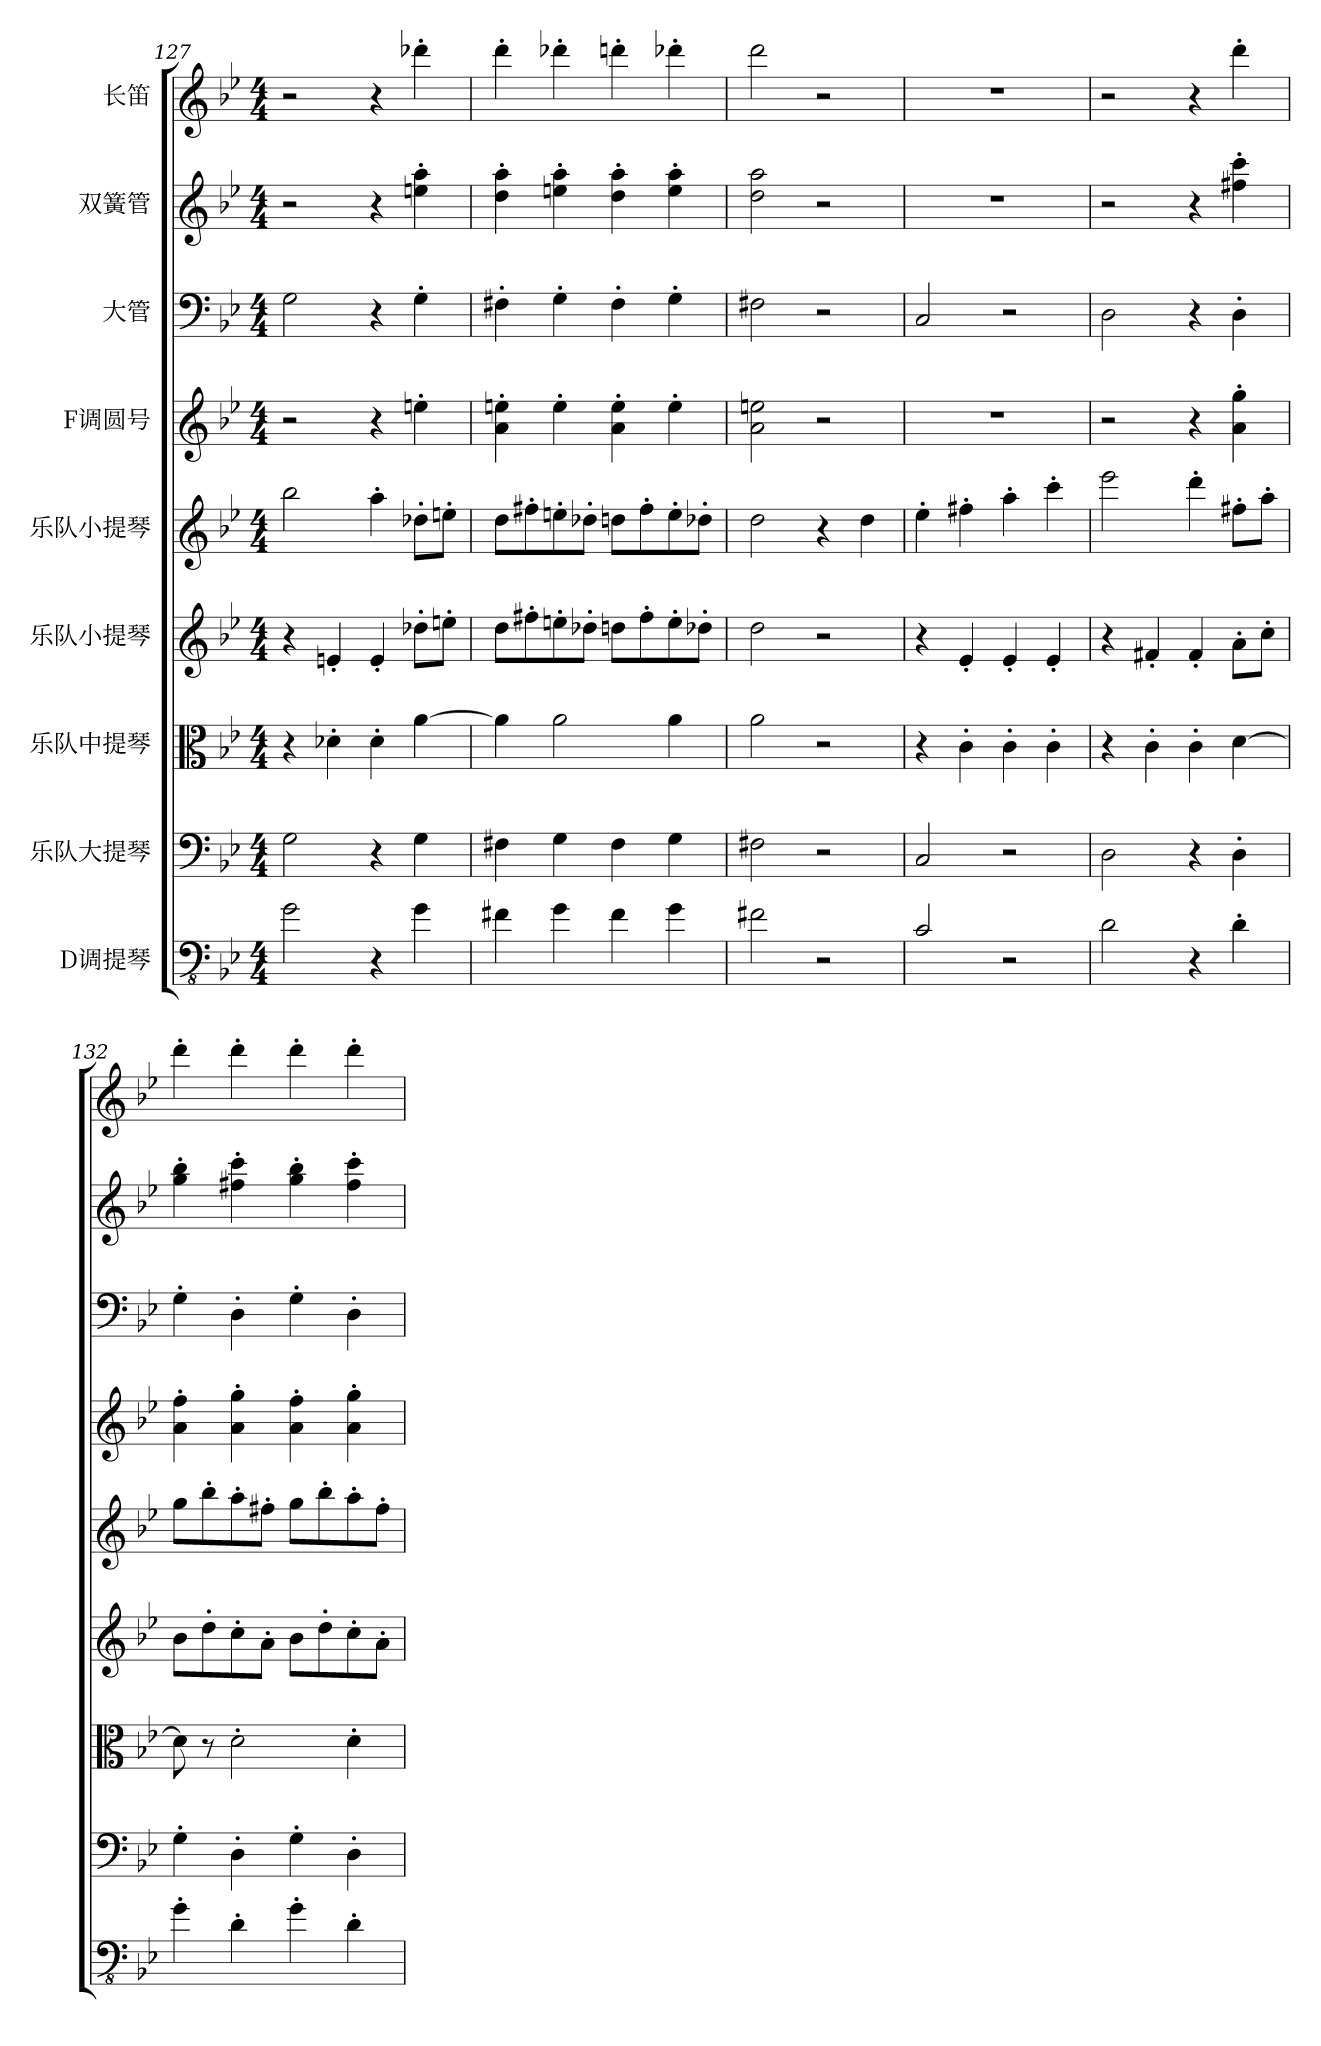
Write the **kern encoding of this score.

**kern	**kern	**kern	**kern	**kern	**kern	**kern	**kern	**kern
*part9	*part8	*part7	*part6	*part5	*part4	*part3	*part2	*part1
*staff9	*staff8	*staff7	*staff6	*staff5	*staff4	*staff3	*staff2	*staff1
*I"D调提琴	*I"乐队大提琴	*I"乐队中提琴	*I"乐队小提琴	*I"乐队小提琴	*I"F调圆号	*I"大管	*I"双簧管	*I"长笛
*clefFv4	*clefF4	*clefC3	*clefG2	*clefG2	*clefG2	*clefF4	*clefG2	*clefG2
*ITrd7c12	*	*	*	*	*ITrd4c7	*	*	*
*k[b-e-]	*k[b-e-]	*k[b-e-]	*k[b-e-]	*k[b-e-]	*k[b-e-a-]	*k[b-e-]	*k[b-e-]	*k[b-e-]
*M4/4	*M4/4	*M4/4	*M4/4	*M4/4	*M4/4	*M4/4	*M4/4	*M4/4
=127	=127	=127	=127	=127	=127	=127	=127	=127
2GG\	2G\	4r	4r	2bb-\	2r	2G\	2r	2r
.	.	4d-X'\	4en'/	.	.	.	.	.
4r	4r	4d-'\	4e'/	4aa'\	4r	4r	4r	4r
4GG\	4G\	[4a\	8dd-X'\L	8dd-X'\L	4an'\	4G'\	4een\' 4aa\'	4ddd-X'\
.	.	.	8een'\J	8een'\J	.	.	.	.
!!LO:PB:g=z
=128	=128	=128	=128	=128	=128	=128	=128	=128
4FF#X\	4F#X\	4a\]	8dd\L	8dd\L	4d\' 4an\'	4F#X'\	4dd\' 4aa\'	4ddd'\
.	.	.	8ff#X'\	8ff#X'\	.	.	.	.
4GG\	4G\	2a\	8een'\	8een'\	4a'\	4G'\	4een\' 4aa\'	4ddd-X'\
.	.	.	8dd-X'\J	8dd-X'\J	.	.	.	.
4FF#\	4F#\	.	8ddn\L	8ddn\L	4d\' 4a\'	4F#'\	4dd\' 4aa\'	4dddn'\
.	.	.	8ff#'\	8ff#'\	.	.	.	.
4GG\	4G\	4a\	8ee'\	8ee'\	4a'\	4G'\	4ee\' 4aa\'	4ddd-X'\
.	.	.	8dd-X'\J	8dd-X'\J	.	.	.	.
=129	=129	=129	=129	=129	=129	=129	=129	=129
2FF#X\	2F#X\	2a\	2dd\	2dd\	2d\ 2an\	2F#X\	2dd\ 2aa\	2ddd\
2r	2r	2r	2r	4r	2r	2r	2r	2r
.	.	.	.	4dd\	.	.	.	.
=130	=130	=130	=130	=130	=130	=130	=130	=130
2CC/	2C/	4r	4r	4ee-'\	1r	2C/	1r	1r
.	.	4c'\	4e-'/	4ff#X'\	.	.	.	.
2r	2r	4c'\	4e-'/	4aa'\	.	2r	.	.
.	.	4c'\	4e-'/	4ccc'\	.	.	.	.
=131	=131	=131	=131	=131	=131	=131	=131	=131
2DD\	2D\	4r	4r	2eee-\	2r	2D\	2r	2r
.	.	4c'\	4f#X'/	.	.	.	.	.
4r	4r	4c'\	4f#'/	4ddd'\	4r	4r	4r	4r
4DD'\	4D'\	[4d\	8a'\L	8ff#X'\L	4d\' 4cc\'	4D'\	4ff#X\' 4ccc\'	4ddd'\
.	.	.	8cc'\J	8aa'\J	.	.	.	.
=132	=132	=132	=132	=132	=132	=132	=132	=132
4GG'\	4G'\	8d\]	8b-\L	8gg\L	4d\' 4b-\'	4G'\	4gg\' 4bb-\'	4ddd'\
.	.	8r	8dd'\	8bb-'\	.	.	.	.
4DD'\	4D'\	2d'\	8cc'\	8aa'\	4d\' 4cc\'	4D'\	4ff#X\' 4ccc\'	4ddd'\
.	.	.	8a'\J	8ff#X'\J	.	.	.	.
4GG'\	4G'\	.	8b-\L	8gg\L	4d\' 4b-\'	4G'\	4gg\' 4bb-\'	4ddd'\
.	.	.	8dd'\	8bb-'\	.	.	.	.
4DD'\	4D'\	4d'\	8cc'\	8aa'\	4d\' 4cc\'	4D'\	4ff#\' 4ccc\'	4ddd'\
.	.	.	8a'\J	8ff#'\J	.	.	.	.
=	=	=	=	=	=	=	=	=
*-	*-	*-	*-	*-	*-	*-	*-	*-
